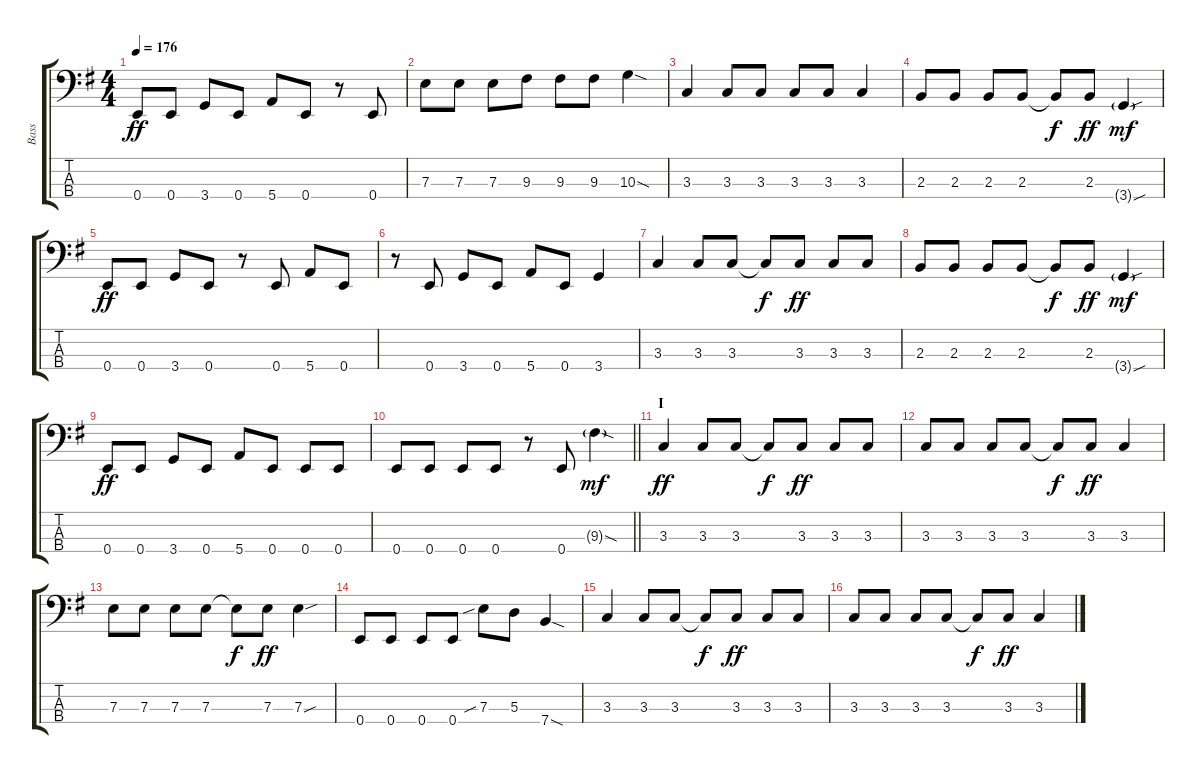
\track ("Bass" "Bass") {instrument electricbasspick}
\staff {score tabs}
\tuning (G2 D2 A1 E1) {hide}
\ts (4 4)
\tempo 176
\clef f4
\ks g
0.4.8{dy ff} 0.4.8 3.4.8 0.4.8 5.4.8 0.4.8 r.8 0.4.8 |
7.3.8 7.3.8 7.3.8 9.3.8 9.3.8 9.3.8 10.3{sod}.4 |
3.3.4 3.3.8 3.3.8 3.3.8 3.3.8 3.3.4 |
2.3.8 2.3.8 2.3.8 2.3.8 2.3{t}.8{dy f} 2.3.8{dy ff} 3.4{sou g}.4{dy mf} |
0.4.8{dy ff} 0.4.8 3.4.8 0.4.8 r.8 0.4.8 5.4.8 0.4.8 |
r.8 0.4.8 3.4.8 0.4.8 5.4.8 0.4.8 3.4.4 |
3.3.4 3.3.8 3.3.8 3.3{t}.8{dy f} 3.3.8{dy ff} 3.3.8 3.3.8 |
2.3.8 2.3.8 2.3.8 2.3.8 2.3{t}.8{dy f} 2.3.8{dy ff} 3.4{sou g}.4{dy mf} |
0.4.8{dy ff} 0.4.8 3.4.8 0.4.8 5.4.8 0.4.8 0.4.8 0.4.8 |
\barLineRight lightlight
0.4.8 0.4.8 0.4.8 0.4.8 r.8 0.4.8 9.3{sod g}.4{dy mf} |
\section ("" "I")
3.3.4{dy ff} 3.3.8 3.3.8 3.3{t}.8{dy f} 3.3.8{dy ff} 3.3.8 3.3.8 |
3.3.8 3.3.8 3.3.8 3.3.8 3.3{t}.8{dy f} 3.3.8{dy ff} 3.3.4 |
7.3.8 7.3.8 7.3.8 7.3.8 7.3{t}.8{dy f} 7.3.8{dy ff} 7.3{sou}.4 |
0.4.8 0.4.8 0.4.8 0.4.8 7.3{sib}.8 5.3.8 7.4{sod}.4 |
3.3.4 3.3.8 3.3.8 3.3{t}.8{dy f} 3.3.8{dy ff} 3.3.8 3.3.8 |
3.3.8 3.3.8 3.3.8 3.3.8 3.3{t}.8{dy f} 3.3.8{dy ff} 3.3.4
